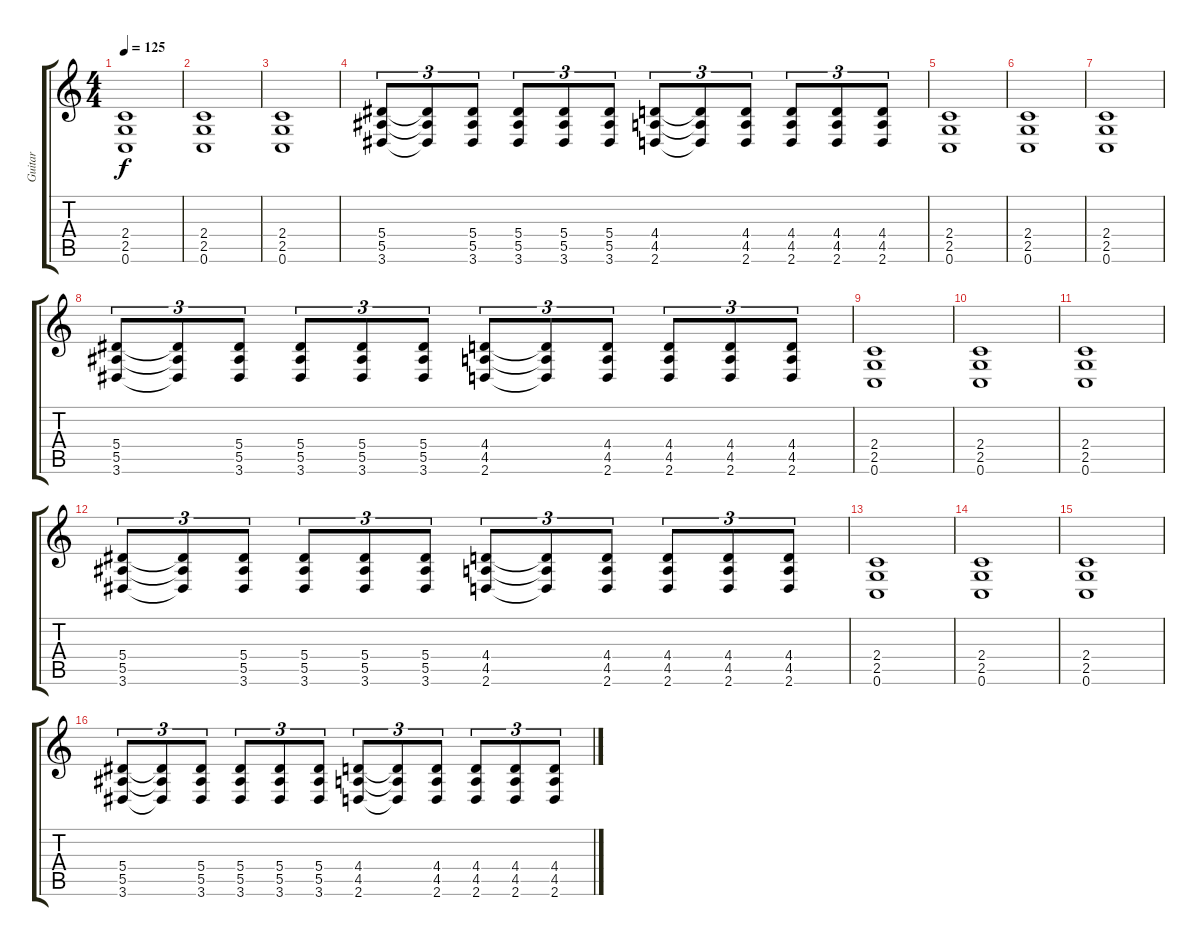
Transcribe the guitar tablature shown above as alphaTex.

\track ("Guitar" "Guitar") {instrument distortionguitar}
\staff {score tabs}
\tuning (C4 G3 Eb3 Bb2 F2 C2) {hide}
\ts (4 4)
\tempo 125
\clef g2
\ks c
(2.4 2.5 0.6).1{dy f} |
(2.4 2.5 0.6).1 |
(2.4 2.5 0.6).1 |
(5.4 5.5 3.6).8{tu (3 2)} (5.4{t} 5.5{t} 3.6{t}).8{tu (3 2)} (5.4 5.5 3.6).8{tu (3 2)} (5.4 5.5 3.6).8{tu (3 2)} (5.4 5.5 3.6).8{tu (3 2)} (5.4 5.5 3.6).8{tu (3 2)} (4.4 4.5 2.6).8{tu (3 2)} (4.4{t} 4.5{t} 2.6{t}).8{tu (3 2)} (4.4 4.5 2.6).8{tu (3 2)} (4.4 4.5 2.6).8{tu (3 2)} (4.4 4.5 2.6).8{tu (3 2)} (4.4 4.5 2.6).8{tu (3 2)} |
(2.4 2.5 0.6).1 |
(2.4 2.5 0.6).1 |
(2.4 2.5 0.6).1 |
(5.4 5.5 3.6).8{tu (3 2)} (5.4{t} 5.5{t} 3.6{t}).8{tu (3 2)} (5.4 5.5 3.6).8{tu (3 2)} (5.4 5.5 3.6).8{tu (3 2)} (5.4 5.5 3.6).8{tu (3 2)} (5.4 5.5 3.6).8{tu (3 2)} (4.4 4.5 2.6).8{tu (3 2)} (4.4{t} 4.5{t} 2.6{t}).8{tu (3 2)} (4.4 4.5 2.6).8{tu (3 2)} (4.4 4.5 2.6).8{tu (3 2)} (4.4 4.5 2.6).8{tu (3 2)} (4.4 4.5 2.6).8{tu (3 2)} |
(2.4 2.5 0.6).1 |
(2.4 2.5 0.6).1 |
(2.4 2.5 0.6).1 |
(5.4 5.5 3.6).8{tu (3 2)} (5.4{t} 5.5{t} 3.6{t}).8{tu (3 2)} (5.4 5.5 3.6).8{tu (3 2)} (5.4 5.5 3.6).8{tu (3 2)} (5.4 5.5 3.6).8{tu (3 2)} (5.4 5.5 3.6).8{tu (3 2)} (4.4 4.5 2.6).8{tu (3 2)} (4.4{t} 4.5{t} 2.6{t}).8{tu (3 2)} (4.4 4.5 2.6).8{tu (3 2)} (4.4 4.5 2.6).8{tu (3 2)} (4.4 4.5 2.6).8{tu (3 2)} (4.4 4.5 2.6).8{tu (3 2)} |
(2.4 2.5 0.6).1 |
(2.4 2.5 0.6).1 |
(2.4 2.5 0.6).1 |
(5.4 5.5 3.6).8{tu (3 2)} (5.4{t} 5.5{t} 3.6{t}).8{tu (3 2)} (5.4 5.5 3.6).8{tu (3 2)} (5.4 5.5 3.6).8{tu (3 2)} (5.4 5.5 3.6).8{tu (3 2)} (5.4 5.5 3.6).8{tu (3 2)} (4.4 4.5 2.6).8{tu (3 2)} (4.4{t} 4.5{t} 2.6{t}).8{tu (3 2)} (4.4 4.5 2.6).8{tu (3 2)} (4.4 4.5 2.6).8{tu (3 2)} (4.4 4.5 2.6).8{tu (3 2)} (4.4 4.5 2.6).8{tu (3 2)}
